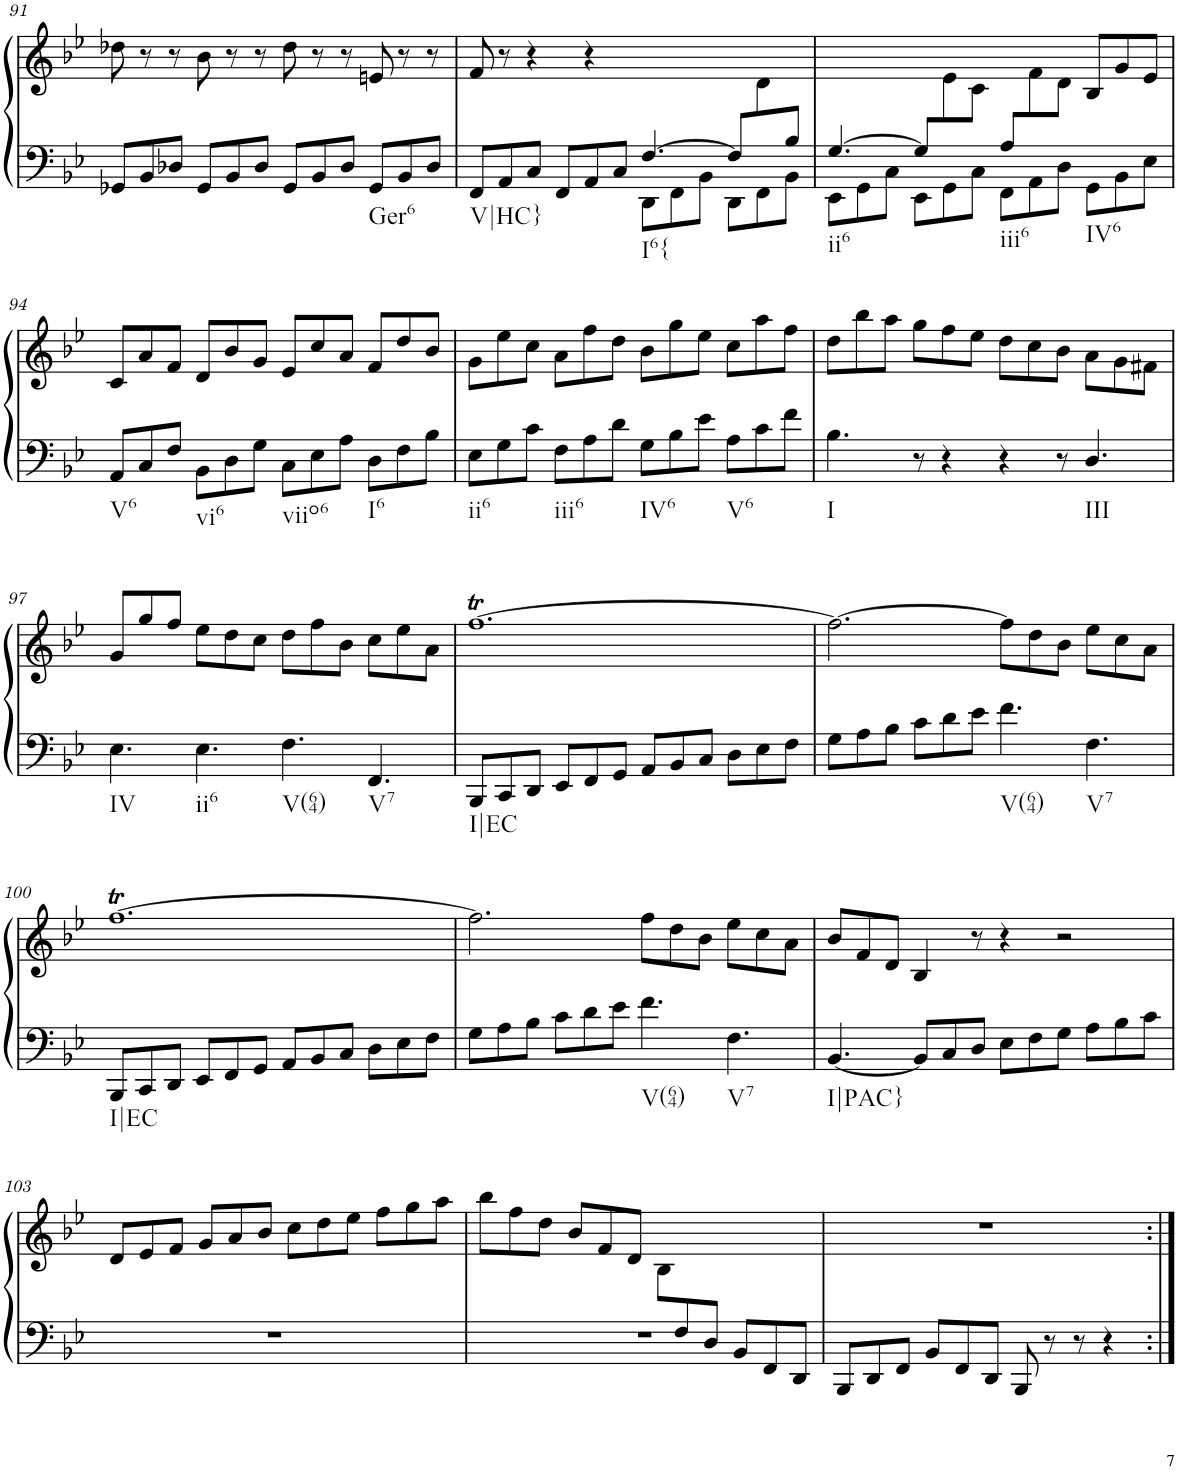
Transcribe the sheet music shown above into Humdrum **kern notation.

**kern	**kern
*part1	*part1
*staff2	*staff1
*I"Piano	*
*I'Pno.	*
!!LO:PB:g=z
*clefF4	*clefG2
*k[b-e-]	*k[b-e-]
*M12/8	*M12/8
=91	=91
8GG-X/L	8dd-X\
8BB-/	8r
8D-X/J	8r
8GG-/L	8b-\
8BB-/	8r
8D-/J	8r
8GG-/L	8dd-\
8BB-/	8r
8D-/J	8r
!LO:TX:b:t=Ger6	!
8GG-/L	8en/
8BB-/	8r
8D-/J	8r
=92	=92
*^	*
!LO:TX:b:t=V|HC}	!	!
2.ryy	8FF/L	8f/
.	8AA/	8r
.	8C/J	4r
.	8FF/L	.
.	8AA/	4r
.	8C/J	.
!LO:TX:b:t=I6{	!	!
[>4.F/	8DD\L	2ryy
.	8FF\	.
.	8BB-\J	.
8F/L]	8DD\L	.
8ryy	8FF\	8d\
8B-/J	8BB-\J	8ryy
=93	=93	=93
!LO:TX:b:t=ii6	!	!
[>4.G/	8EE-\L	2ryy
.	8GG\	.
.	8C\J	.
8G/L]	8EE-\L	.
4ryy	8GG\	8e-\
.	8C\J	8c\J
!LO:TX:b:t=iii6	!	!
8A/L	8FF\L	8ryy
2ryy	8AA\	8f\
.	8D\J	8d\J
!	!LO:TX:b:t=IV6	!
.	8GG\L	8B-/L
.	8BB-\	8g/
8ryy	8E-\J	8e-/J
!!LO:LB:g=z
=94	=94	=94
!LO:TX:b:t=V6	!	!
*v	*v	*
8AA/L	8c/L
8C/	8a/
8F/J	8f/J
!LO:TX:b:t=vi6	!
8BB-\L	8d/L
8D\	8b-/
8G\J	8g/J
!LO:TX:b:t=viio6	!
8C\L	8e-/L
8E-\	8cc/
8A\J	8a/J
!LO:TX:b:t=I6	!
8D\L	8f/L
8F\	8dd/
8B-\J	8b-/J
=95	=95
!LO:TX:b:t=ii6	!
8E-\L	8g\L
8G\	8ee-\
8c\J	8cc\J
!LO:TX:b:t=iii6	!
8F\L	8a\L
8A\	8ff\
8d\J	8dd\J
!LO:TX:b:t=IV6	!
8G\L	8b-\L
8B-\	8gg\
8e-\J	8ee-\J
!LO:TX:b:t=V6	!
8A\L	8cc\L
8c\	8aa\
8f\J	8ff\J
=96	=96
!LO:TX:b:t=I	!
4.B-\	8dd\L
.	8bb-\
.	8aa\J
8r	8gg\L
4r	8ff\
.	8ee-\J
4r	8dd\L
.	8cc\
8r	8b-\J
!LO:TX:b:t=III	!
4.D/	8a\L
.	8g\
.	8f#X\J
!!LO:LB:g=z
=97	=97
!LO:TX:b:t=IV	!
4.E-\	8g/L
.	8gg/
.	8ff/J
!LO:TX:b:t=ii6	!
4.E-\	8ee-\L
.	8dd\
.	8cc\J
!LO:TX:b:t=V(64)	!
4.F\	8dd\L
.	8ff\
.	8b-\J
!LO:TX:b:t=V7	!
4.FF/	8cc\L
.	8ee-\
.	8a\J
=98	=98
!LO:TX:b:t=I|EC	!
8BBB-/L	[1.ffT
8CC/	.
8DD/J	.
8EE-/L	.
8FF/	.
8GG/J	.
8AA/L	.
8BB-/	.
8C/J	.
8D\L	.
8E-\	.
8F\J	.
=99	=99
8G\L	2.ff\_
8A\	.
8B-\J	.
8c\L	.
8d\	.
8e-\J	.
!LO:TX:b:t=V(64)	!
4.f\	8ff\L]
.	8dd\
.	8b-\J
!LO:TX:b:t=V7	!
4.F\	8ee-\L
.	8cc\
.	8a\J
!!LO:LB:g=z
=100	=100
!LO:TX:b:t=I|EC	!
8BBB-/L	[1.ffT
8CC/	.
8DD/J	.
8EE-/L	.
8FF/	.
8GG/J	.
8AA/L	.
8BB-/	.
8C/J	.
8D\L	.
8E-\	.
8F\J	.
=101	=101
8G\L	2.ff\]
8A\	.
8B-\J	.
8c\L	.
8d\	.
8e-\J	.
!LO:TX:b:t=V(64)	!
4.f\	8ff\L
.	8dd\
.	8b-\J
!LO:TX:b:t=V7	!
4.F\	8ee-\L
.	8cc\
.	8a\J
=102	=102
!LO:TX:b:t=I|PAC}	!
[4.BB-/	8b-/L
.	8f/
.	8d/J
8BB-/L]	4B-/
8C/	.
8D/J	8r
8E-\L	4r
8F\	.
8G\J	2r
8A\L	.
8B-\	.
8c\J	.
!!LO:LB:g=z
=103	=103
1.r	8d/L
.	8e-/
.	8f/J
.	8g/L
.	8a/
.	8b-/J
.	8cc\L
.	8dd\
.	8ee-\J
.	8ff\L
.	8gg\
.	8aa\J
=104	=104
*^	*
2..ryy	1.r	8bb-\L
.	.	8ff\
.	.	8dd\J
.	.	8b-/L
.	.	8f/
.	.	8d/J
.	.	8B-\L
8F/	.	2ryy
8D/J	.	.
8BB-/L	.	.
8FF/	.	.
8DD/J	.	8ryy
*v	*v	*
=105	=105
8BBB-/L	1.r
8DD/	.
8FF/J	.
8BB-/L	.
8FF/	.
8DD/J	.
8BBB-/	.
8r	.
8r	.
4r	.
8ryy	.
=:|!	=:|!
*-	*-
